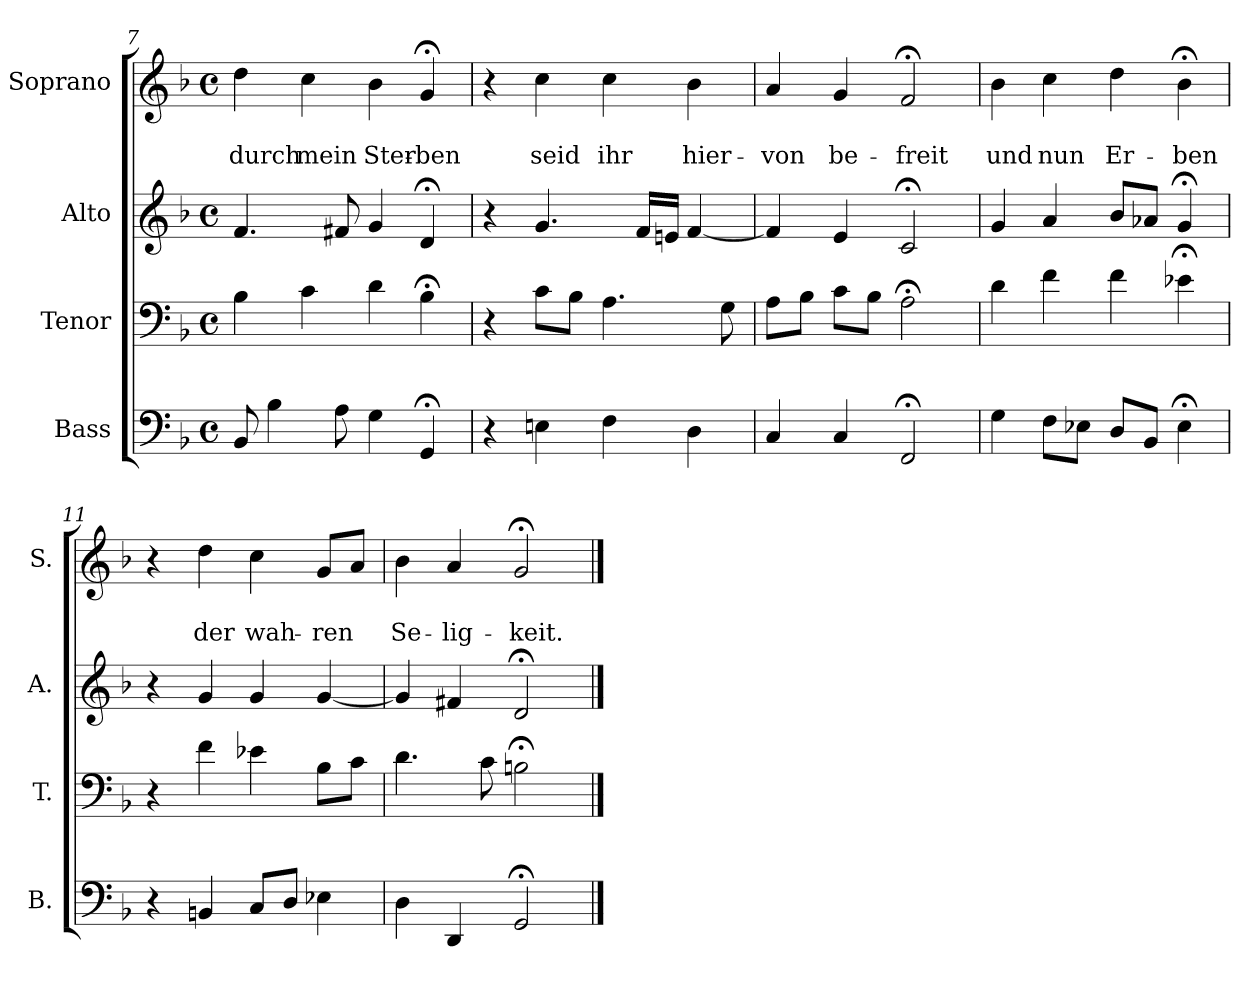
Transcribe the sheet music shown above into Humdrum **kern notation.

**kern	**kern	**kern	**kern	**text	**text
*part4	*part3	*part2	*part1	*part1	*part1
*staff4	*staff3	*staff2	*staff1	*staff1	*staff1
*I"Bass	*I"Tenor	*I"Alto	*I"Soprano	*	*
*I'B.	*I'T.	*I'A.	*I'S.	*	*
!!LO:LB:g=z
*clefF4	*clefF4	*clefG2	*clefG2	*	*
*k[b-]	*k[b-]	*k[b-]	*k[b-]	*	*
*F:	*F:	*F:	*d:	*	*
*M4/4	*M4/4	*M4/4	*M4/4	*	*
*met(c)	*met(c)	*met(c)	*met(c)	*	*
=7	=7	=7	=7	=7	=7
8BB-/	4B-\	4.f/	4dd\	.	durch
4B-\	.	.	.	.	.
.	4c\	.	4cc\	.	mein
8A\	.	8f#X/	.	.	.
4G\	4d\	4g/	4b-\	.	Ster-
4GG;</	4B-;<\	4d;</	4g;</	.	-ben
=8	=8	=8	=8	=8	=8
4r	4r	4r	4r	.	.
4En\	8c\L	4.g/	4cc\	.	seid
.	8B-\J	.	.	.	.
4F\	4.A\	.	4cc\	.	ihr
.	.	16f/LL	.	.	.
.	.	16en/JJ	.	.	.
4D\	.	[4f/	4b-\	.	hier-
.	8G\	.	.	.	.
=9	=9	=9	=9	=9	=9
4C/	8A\L	4f/]	4a/	.	-von
.	8B-\J	.	.	.	.
4C/	8c\L	4e/	4g/	.	be-
.	8B-\J	.	.	.	.
2FF;</	2A;<\	2c;</	2f;</	.	-freit
=10	=10	=10	=10	=10	=10
4G\	4d\	4g/	4b-\	.	und
8F\L	4f\	4a/	4cc\	.	nun
8E-X\J	.	.	.	.	.
8D/L	4f\	8b-/L	4dd\	.	Er-
8BB-/J	.	8a-X/J	.	.	.
4E-;<\	4e-X;<\	4g;</	4b-;<\	.	-ben
=11	=11	=11	=11	=11	=11
4r	4r	4r	4r	.	.
4BBn/	4f\	4g/	4dd\	.	der
8C/L	4e-X\	4g/	4cc\	.	wah-
8D/J	.	.	.	.	.
4E-X\	8B-\L	[4g/	8g/L	.	-ren
.	8c\J	.	8a/J	.	.
=12	=12	=12	=12	=12	=12
4D\	4.d\	4g/]	4b-\	.	Se-
4DD/	.	4f#X/	4a/	.	-lig-
.	8c\	.	.	.	.
2GG;</	2Bn;<\	2d;</	2g;</	.	-keit.
==	==	==	==	==	==
*-	*-	*-	*-	*-	*-
